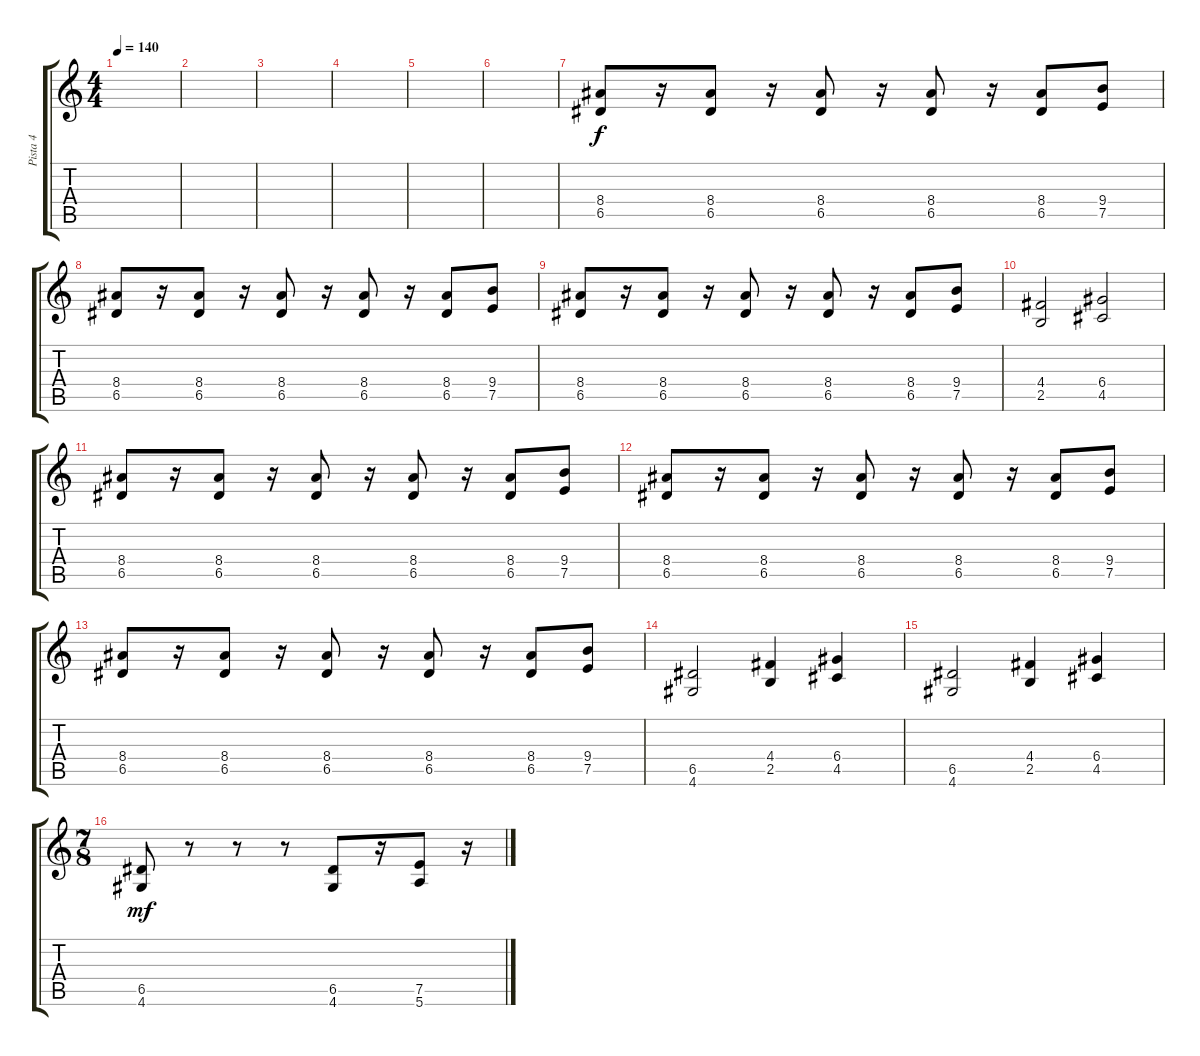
\track ("Pista 4" "Pista 4") {instrument distortionguitar}
\staff {score tabs}
\tuning (E4 B3 G3 D3 A2 E2) {hide}
\ts (4 4)
\tempo 140
\clef g2
\ks c
|
|
|
|
|
|
(8.4 6.5).8 r.16 (8.4 6.5).8 r.16 (8.4 6.5).8 r.16 (8.4 6.5).8 r.16 (8.4 6.5).8 (9.4 7.5).8 |
(8.4 6.5).8 r.16 (8.4 6.5).8 r.16 (8.4 6.5).8 r.16 (8.4 6.5).8 r.16 (8.4 6.5).8 (9.4 7.5).8 |
(8.4 6.5).8 r.16 (8.4 6.5).8 r.16 (8.4 6.5).8 r.16 (8.4 6.5).8 r.16 (8.4 6.5).8 (9.4 7.5).8 |
(4.4 2.5).2 (6.4 4.5).2 |
(8.4 6.5).8 r.16 (8.4 6.5).8 r.16 (8.4 6.5).8 r.16 (8.4 6.5).8 r.16 (8.4 6.5).8 (9.4 7.5).8 |
(8.4 6.5).8 r.16 (8.4 6.5).8 r.16 (8.4 6.5).8 r.16 (8.4 6.5).8 r.16 (8.4 6.5).8 (9.4 7.5).8 |
(8.4 6.5).8 r.16 (8.4 6.5).8 r.16 (8.4 6.5).8 r.16 (8.4 6.5).8 r.16 (8.4 6.5).8 (9.4 7.5).8 |
(6.5 4.6).2 (4.4 2.5).4 (6.4 4.5).4 |
(6.5 4.6).2 (4.4 2.5).4 (6.4 4.5).4 |
\ts (7 8)
(6.5 4.6).8{dy mf} r.8 r.8 r.8 (6.5 4.6).8 r.16 (7.5 5.6).8 r.16
